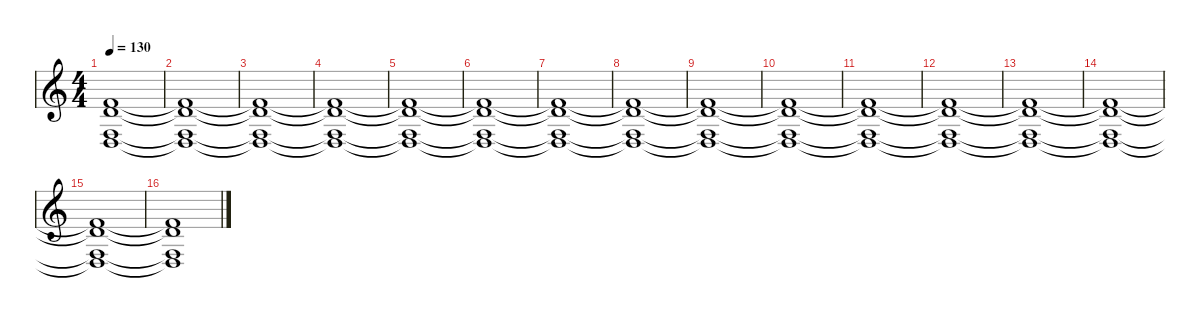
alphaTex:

\defaultSystemsLayout 4
\hideDynamics
\bracketExtendMode nobrackets
\singleTrackTrackNamePolicy hidden
\multiTrackTrackNamePolicy hidden
\otherSystemsTrackNameOrientation horizontal
\track ("Choir" "chr.") {defaultSystemsLayout 8 instrument choiraahs}
\staff {score}
\tuning (E4 B3 G3 D3 A2 E2)
\ts (4 4)
\tempo 130
\clef g2
\ks c
(1.1{t} 3.2{t} 3.4{t} 5.5{t}).1{dy f beam Up} |
(1.1{t} 3.2{t} 3.4{t} 5.5{t}).1{beam Up} |
(1.1{t} 3.2{t} 3.4{t} 5.5{t}).1{beam Up} |
(1.1{t} 3.2{t} 3.4{t} 5.5{t}).1{beam Up} |
(1.1{t} 3.2{t} 3.4{t} 5.5{t}).1{beam Up} |
(1.1{t} 3.2{t} 3.4{t} 5.5{t}).1{beam Up} |
(1.1{t} 3.2{t} 3.4{t} 5.5{t}).1{beam Up} |
(1.1{t} 3.2{t} 3.4{t} 5.5{t}).1{beam Up} |
(1.1{t} 3.2{t} 3.4{t} 5.5{t}).1{beam Up} |
(1.1{t} 3.2{t} 3.4{t} 5.5{t}).1{beam Up} |
(1.1{t} 3.2{t} 3.4{t} 5.5{t}).1{beam Up} |
(1.1{t} 3.2{t} 3.4{t} 5.5{t}).1{beam Up} |
(1.1{t} 3.2{t} 3.4{t} 5.5{t}).1{beam Up} |
(1.1{t} 3.2{t} 3.4{t} 5.5{t}).1{beam Up} |
(1.1{t} 3.2{t} 3.4{t} 5.5{t}).1{beam Up} |
(1.1{t} 3.2{t} 3.4{t} 5.5{t}).1{beam Up}
